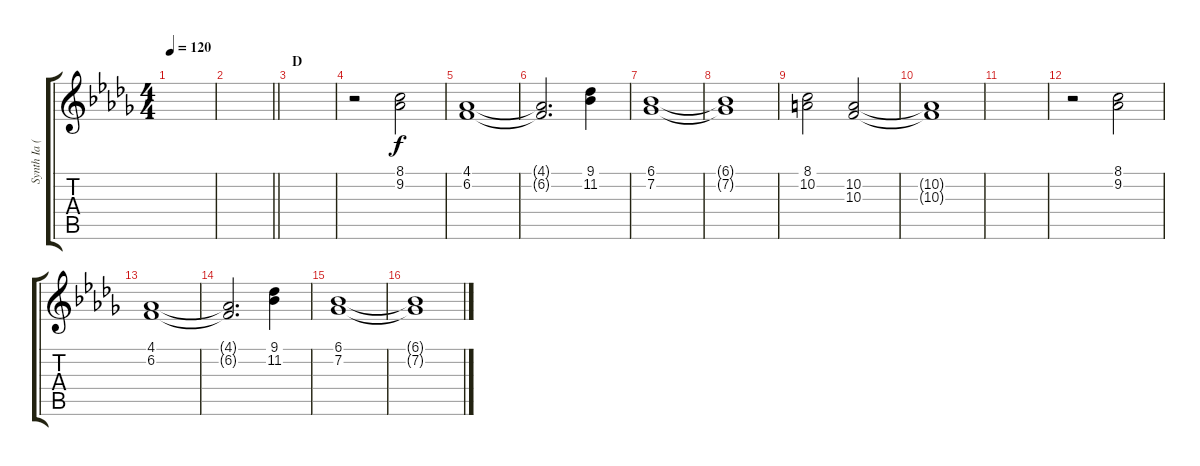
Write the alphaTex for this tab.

\track ("Synth Ia (Kotobuki Tsumugi)" "Synth Ia (") {instrument lead1square}
\staff {score tabs}
\tuning (E4 B3 G3 D3 A2 E2) {hide}
\ts (4 4)
\tempo 120
\clef g2
\ks db
|
\barLineRight lightlight
|
\section ("" "D")
|
r.2 (8.1 9.2).2 |
(4.1 6.2).1 |
(4.1{t} 6.2{t}).2{d} (9.1 11.2).4 |
(6.1 7.2).1 |
(6.1{t} 7.2{t}).1 |
(8.1 10.2).2 (10.2 10.3).2 |
(10.2{t} 10.3{t}).1 |
|
r.2 (8.1 9.2).2 |
(4.1 6.2).1 |
(4.1{t} 6.2{t}).2{d} (9.1 11.2).4 |
(6.1 7.2).1 |
(6.1{t} 7.2{t}).1
